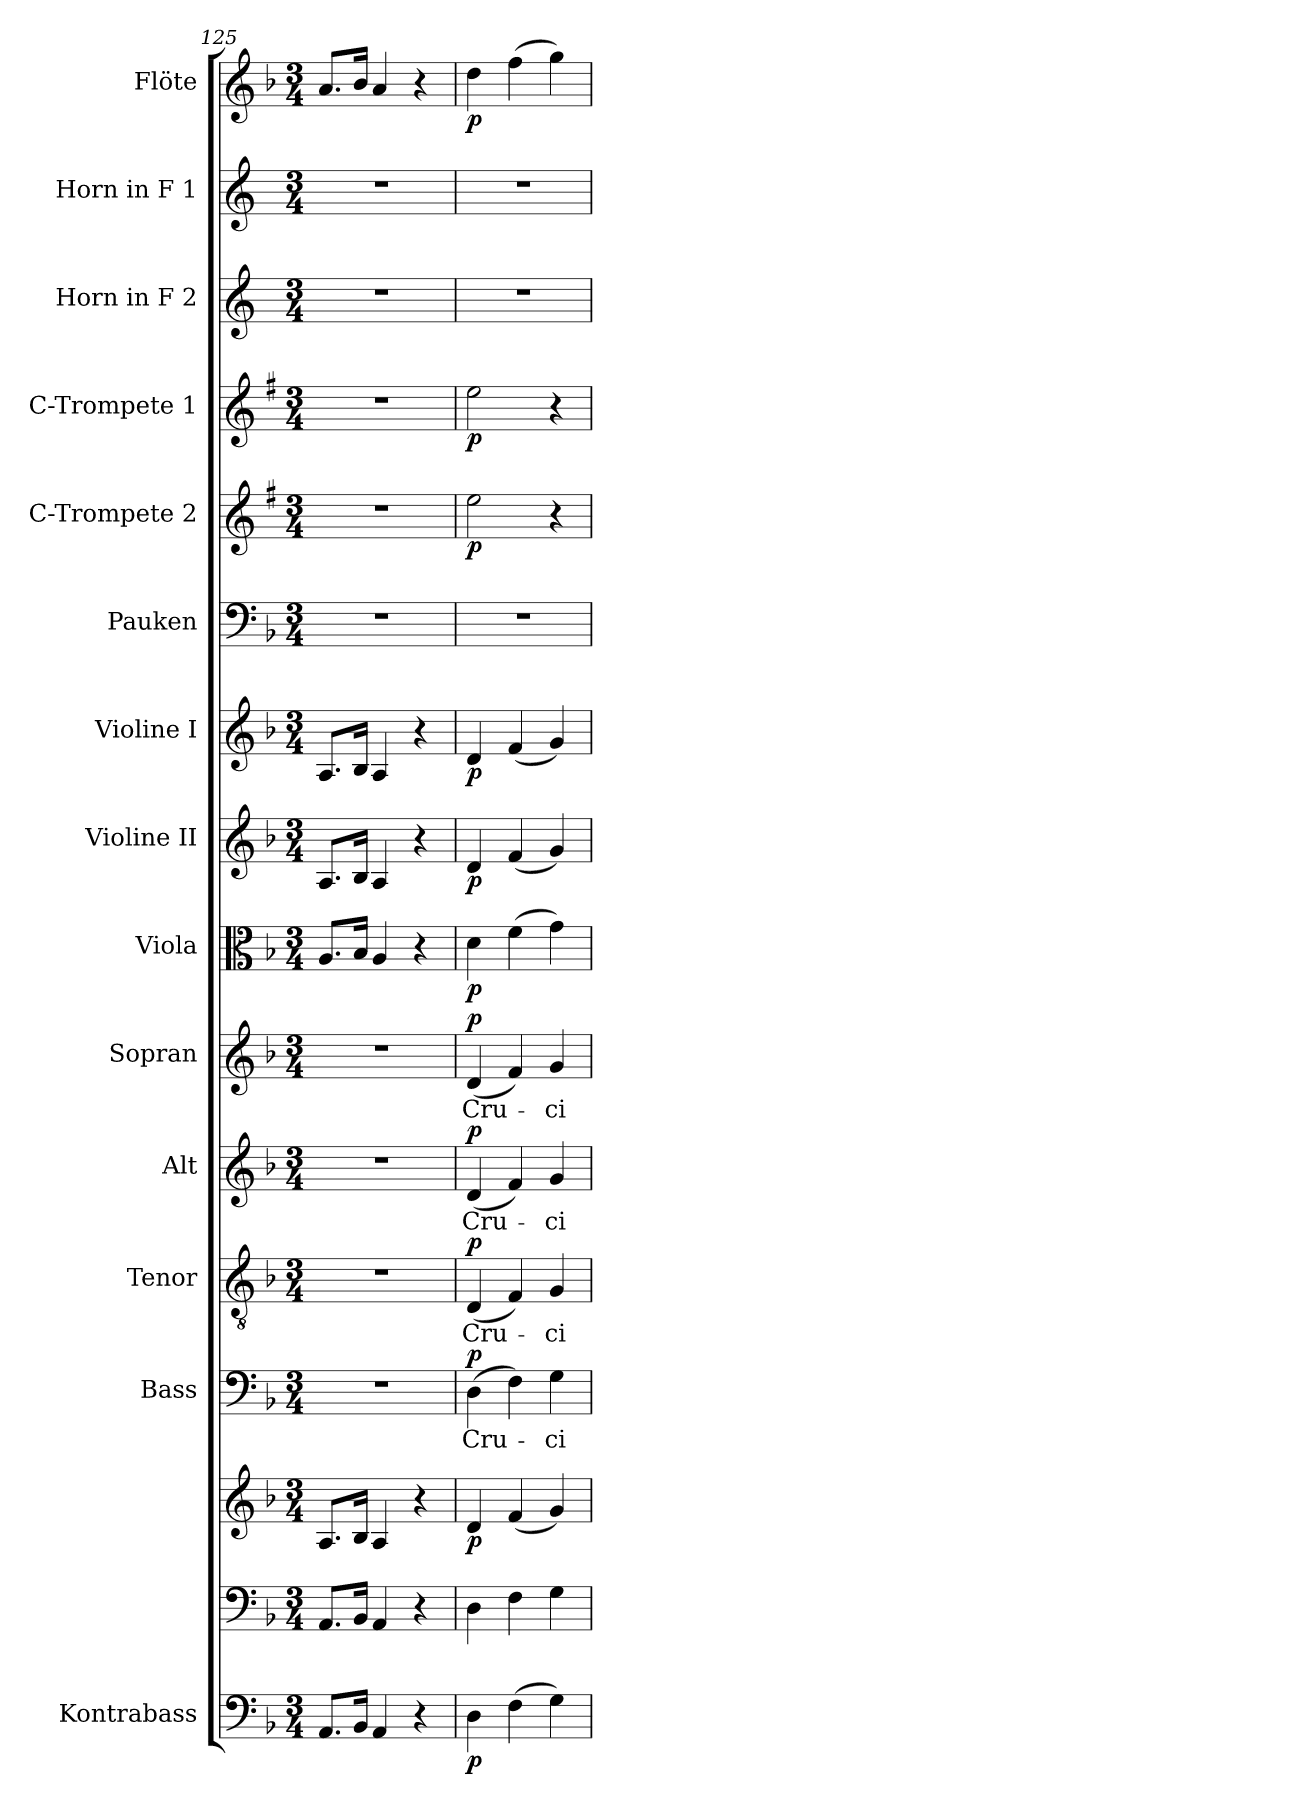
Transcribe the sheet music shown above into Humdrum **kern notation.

**kern	**dynam	**kern	**kern	**dynam	**kern	**text	**dynam	**kern	**text	**dynam	**kern	**text	**dynam	**kern	**text	**dynam	**kern	**dynam	**kern	**dynam	**kern	**dynam	**kern	**kern	**dynam	**kern	**dynam	**kern	**kern	**kern	**dynam
*part15	*part15	*part14	*part14	*part14	*part13	*part13	*part13	*part12	*part12	*part12	*part11	*part11	*part11	*part10	*part10	*part10	*part9	*part9	*part8	*part8	*part7	*part7	*part6	*part5	*part5	*part4	*part4	*part3	*part2	*part1	*part1
*staff16	*staff16	*staff15	*staff14	*staff14/15	*staff13	*staff13	*staff13	*staff12	*staff12	*staff12	*staff11	*staff11	*staff11	*staff10	*staff10	*staff10	*staff9	*staff9	*staff8	*staff8	*staff7	*staff7	*staff6	*staff5	*staff5	*staff4	*staff4	*staff3	*staff2	*staff1	*staff1
*I"Kontrabass	*	*	*	*	*I"Bass	*	*	*I"Tenor	*	*	*I"Alt	*	*	*I"Sopran	*	*	*I"Viola	*	*I"Violine II	*	*I"Violine I	*	*I"Pauken	*I"C-Trompete 2	*	*I"C-Trompete 1	*	*I"Horn in F 2	*I"Horn in F 1	*I"Flöte	*
*I'Kb.	*	*	*	*	*I'B.	*	*	*I'T.	*	*	*I'A.	*	*	*I'S.	*	*	*I'Vla.	*	*I'Vl. II	*	*I'Vl. I	*	*I'Pk.	*I'C Trp. 2	*	*I'C Trp. 1	*	*	*	*I'Fl.	*
*clefF4	*	*clefF4	*clefG2	*	*clefF4	*	*	*clefGv2	*	*	*clefG2	*	*	*clefG2	*	*	*clefC3	*	*clefG2	*	*clefG2	*	*clefF4	*clefG2	*	*clefG2	*	*clefG2	*clefG2	*clefG2	*
*ITrd7c12	*	*	*	*	*	*	*	*	*	*	*	*	*	*	*	*	*	*	*	*	*	*	*	*ITrd1c2	*	*ITrd1c2	*	*ITrd4c7	*ITrd4c7	*	*
*k[b-]	*	*k[b-]	*k[b-]	*	*k[b-]	*	*	*k[b-]	*	*	*k[b-]	*	*	*k[b-]	*	*	*k[b-]	*	*k[b-]	*	*k[b-]	*	*k[b-]	*k[b-]	*	*k[b-]	*	*k[b-]	*k[b-]	*k[b-]	*
*F:	*	*F:	*F:	*	*F:	*	*	*F:	*	*	*F:	*	*	*F:	*	*	*F:	*	*F:	*	*F:	*	*F:	*F:	*	*F:	*	*F:	*F:	*F:	*
*M3/4	*	*M3/4	*M3/4	*	*M3/4	*	*	*M3/4	*	*	*M3/4	*	*	*M3/4	*	*	*M3/4	*	*M3/4	*	*M3/4	*	*M3/4	*M3/4	*	*M3/4	*	*M3/4	*M3/4	*M3/4	*
=125	=125	=125	=125	=125	=125	=125	=125	=125	=125	=125	=125	=125	=125	=125	=125	=125	=125	=125	=125	=125	=125	=125	=125	=125	=125	=125	=125	=125	=125	=125	=125
8.AAA/L	.	8.AA/L	8.A/L	.	2.r	.	.	2.r	.	.	2.r	.	.	2.r	.	.	8.A/L	.	8.A/L	.	8.A/L	.	2.r	2.r	.	2.r	.	2.r	2.r	8.a/L	.
16BBB-/Jk	.	16BB-/Jk	16B-/Jk	.	.	.	.	.	.	.	.	.	.	.	.	.	16B-/Jk	.	16B-/Jk	.	16B-/Jk	.	.	.	.	.	.	.	.	16b-/Jk	.
4AAA/	.	4AA/	4A/	.	.	.	.	.	.	.	.	.	.	.	.	.	4A/	.	4A/	.	4A/	.	.	.	.	.	.	.	.	4a/	.
4r	.	4r	4r	.	.	.	.	.	.	.	.	.	.	.	.	.	4r	.	4r	.	4r	.	.	.	.	.	.	.	.	4r	.
=126	=126	=126	=126	=126	=126	=126	=126	=126	=126	=126	=126	=126	=126	=126	=126	=126	=126	=126	=126	=126	=126	=126	=126	=126	=126	=126	=126	=126	=126	=126	=126
!	!LO:DY:b	!	!	!LO:DY:b	!	!LO:LY:b	!LO:DY:a	!	!LO:LY:b	!LO:DY:a	!	!LO:LY:b	!LO:DY:a	!	!LO:LY:b	!LO:DY:a	!	!LO:DY:b	!	!LO:DY:b	!	!LO:DY:b	!	!	!LO:DY:b	!	!LO:DY:b	!	!	!	!LO:DY:b
4DD\	p	4D\	4d/	p	(>4D\	Cru-	p	(<4D/	Cru-	p	(<4d/	Cru-	p	(<4d/	Cru-	p	4d\	p	4d/	p	4d/	p	2.r	2dd\	p	2dd\	p	2.r	2.r	4dd\	p
(>4FF\	.	4F\	(<4f/	.	4F\)	.	.	4F/)	.	.	4f/)	.	.	4f/)	.	.	(>4f\	.	(<4f/	.	(<4f/	.	.	.	.	.	.	.	.	(>4ff\	.
!	!	!	!	!	!	!LO:LY:b	!	!	!LO:LY:b	!	!	!LO:LY:b	!	!	!LO:LY:b	!	!	!	!	!	!	!	!	!	!	!	!	!	!	!	!
4GG\)	.	4G\	4g/)	.	4G\	-ci-	.	4G/	-ci-	.	4g/	-ci-	.	4g/	-ci-	.	4g\)	.	4g/)	.	4g/)	.	.	4r	.	4r	.	.	.	4gg\)	.
=	=	=	=	=	=	=	=	=	=	=	=	=	=	=	=	=	=	=	=	=	=	=	=	=	=	=	=	=	=	=	=
*-	*-	*-	*-	*-	*-	*-	*-	*-	*-	*-	*-	*-	*-	*-	*-	*-	*-	*-	*-	*-	*-	*-	*-	*-	*-	*-	*-	*-	*-	*-	*-
